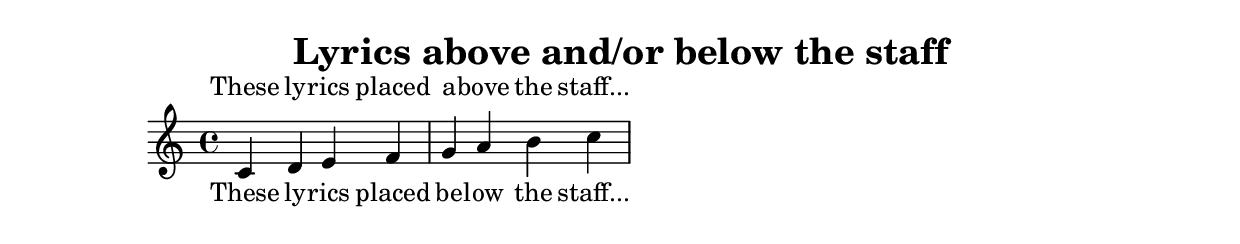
%% http://lsr.dsi.unimi.it/LSR/Item?id=391
%% see also http://www.lilypond.org/doc/v2.18/Documentation/learning/aligning-lyrics-to-a-melody
%% see also http://www.lilypond.org/doc/v2.18/Documentation/notation/vocal-music
%% see also http://www.lilypond.org/doc/v2.18/Documentation/notation/techniques-specific-to-lyrics
%% see also http://www.lilypond.org/doc/v2.18/Documentation/snippets/vocal-music

\header { title = "Lyrics above and/or below the staff" }

notes = \relative c' { c4 d e f | g a b c |}
lyricsAbove = \lyricmode { These ly -- rics placed a -- bove the staff... }
lyricsBelow = \lyricmode { These ly -- rics placed be -- low the staff... }

\score {
% Wrap everything in a parallel music section (otherwise you'll get errors!)
  <<
    % create empty dummy lyrics contexts, we'll do the actual assignment later
    % Important: The names will later be used to assign the correct placement!
    % We can't do the assignment before the voice has been defined, so the 
    % first Lyrics can't be replaced by \lyricsto, because the voice to which
    % it is assigned is not yet created there!!!
  
    % Lyrics above (because created before the staff)
    \new Lyrics = "above" { s4 }
    \new Staff <<
      \new Voice = "mainvoice" << \notes >>
    >>
    % Lyrics below (because created after the staff)
    \new Lyrics = "below" { s4 }
  
    % Now that we have created the Lyrics objects in the correct order, assign the lyrics
    % Notice the Lyrics = "name", where name is the same as in the above definitions!
    \context Lyrics = "above" \lyricsto "mainvoice" \lyricsAbove
    \context Lyrics = "below" \lyricsto "mainvoice" \lyricsBelow
  >>
}

